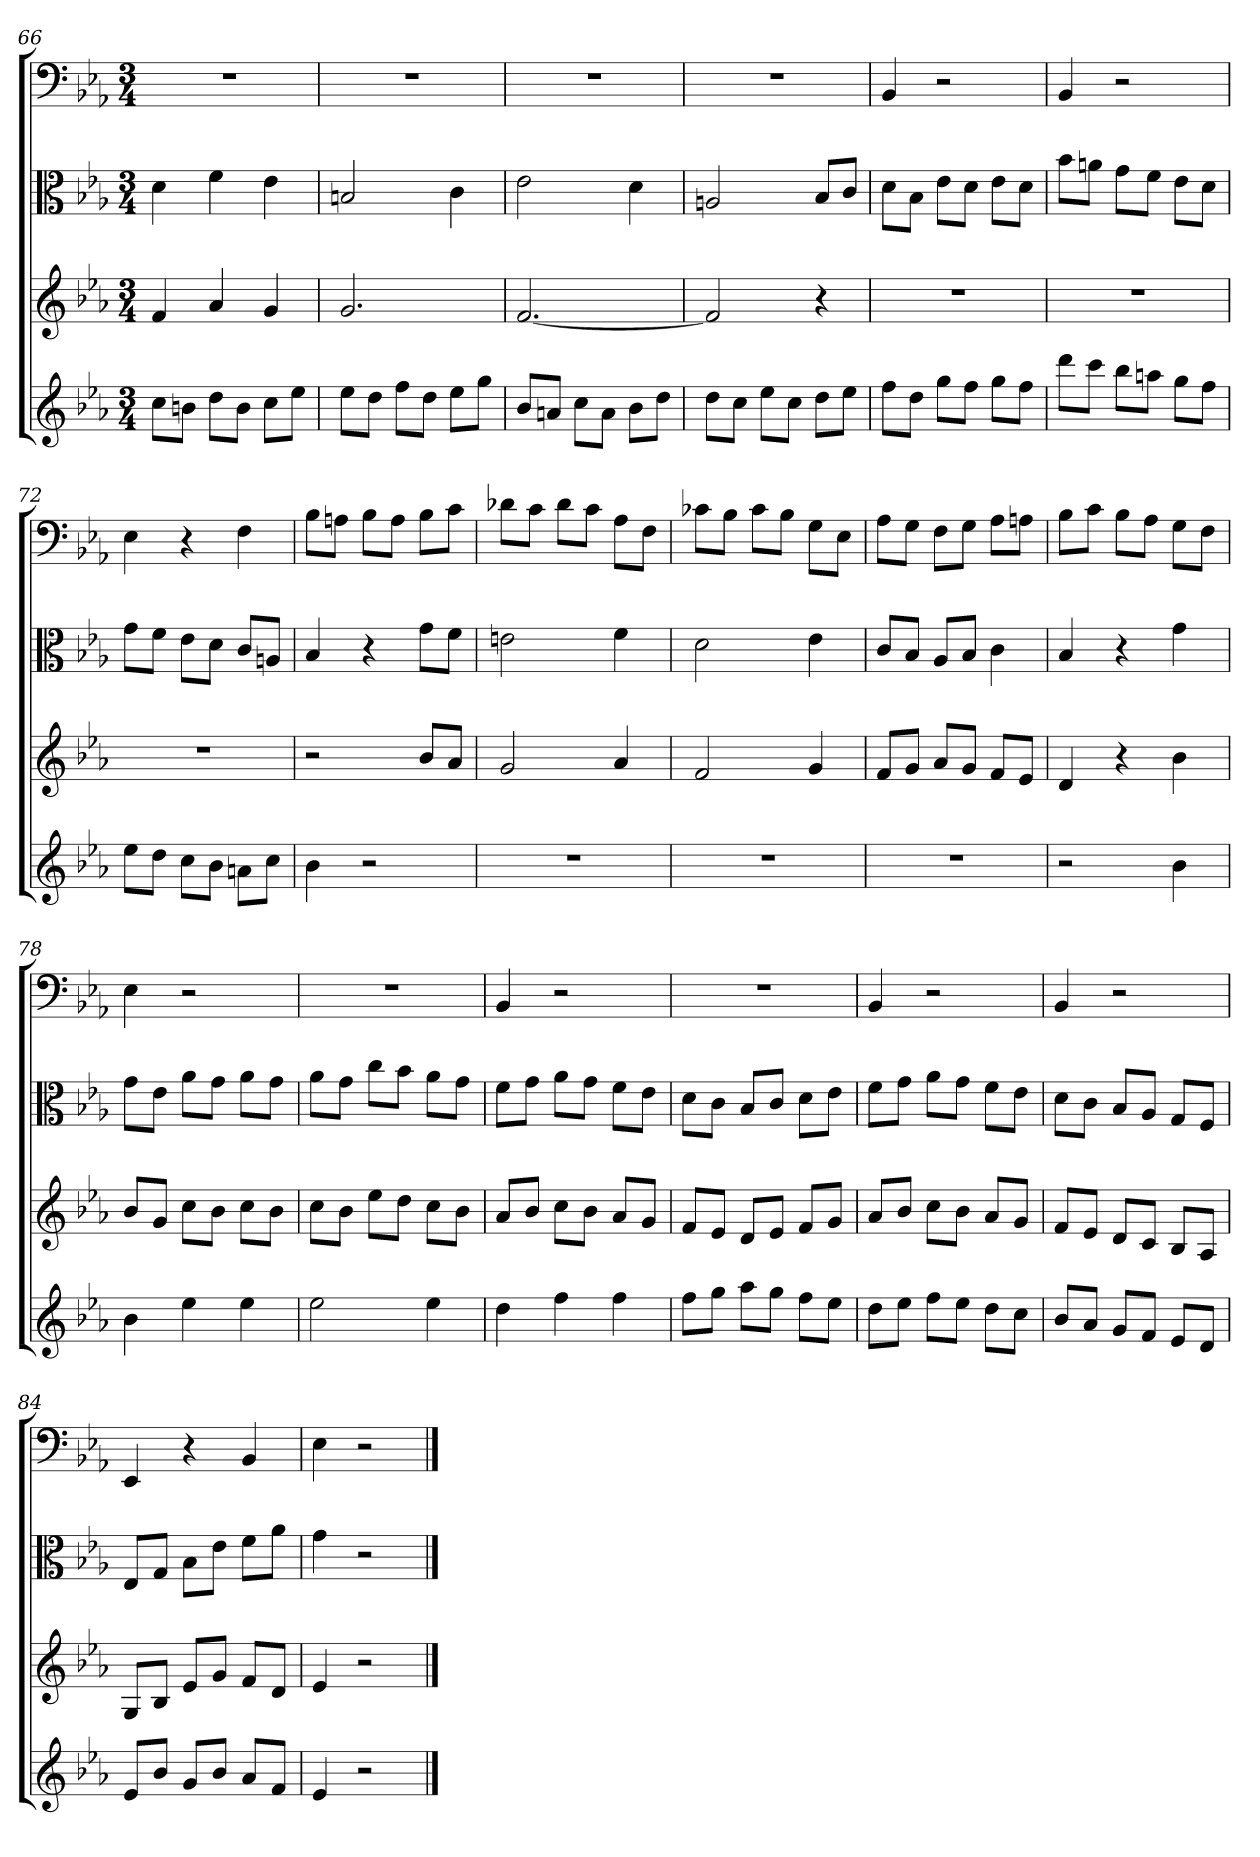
**kern	**kern	**kern	**kern
*part4	*part3	*part2	*part1
*staff4	*staff3	*staff2	*staff1
*	*	*clefC3	*clefF4
*k[b-e-a-]	*k[b-e-a-]	*k[b-e-a-]	*k[b-e-a-]
*E-:	*E-:	*E-:	*E-:
*M3/4	*M3/4	*M3/4	*M3/4
=66	=66	=66	=66
8ccL	4f	4d	2.r
8bnJ	.	.	.
8ddL	4a-	4f	.
8bJ	.	.	.
8ccL	4g	4e-	.
8ee-J	.	.	.
=67	=67	=67	=67
8ee-L	2.g	2Bn	2.r
8ddJ	.	.	.
8ffL	.	.	.
8ddJ	.	.	.
8ee-L	.	4c	.
8ggJ	.	.	.
=68	=68	=68	=68
8b-L	[2.f	2e-	2.r
8anJ	.	.	.
8ccL	.	.	.
8aJ	.	.	.
8b-L	.	4d	.
8ddJ	.	.	.
=69	=69	=69	=69
8ddL	2f]	2An	2.r
8ccJ	.	.	.
8ee-L	.	.	.
8ccJ	.	.	.
8ddL	4r	8B-/L	.
8ee-J	.	8c/J	.
=70	=70	=70	=70
8ffL	2.r	8d\L	4BB-
8ddJ	.	8B-\J	.
8ggL	.	8e-\L	2r
8ffJ	.	8d\J	.
8ggL	.	8e-\L	.
8ffJ	.	8d\J	.
=71	=71	=71	=71
8dddL	2.r	8b-\L	4BB-
8cccJ	.	8an\J	.
8bb-L	.	8g\L	2r
8aanJ	.	8f\J	.
8ggL	.	8e-\L	.
8ffJ	.	8d\J	.
=72	=72	=72	=72
8ee-L	2.r	8g\L	4E-
8ddJ	.	8f\J	.
8ccL	.	8e-\L	4r
8b-J	.	8d\J	.
8anL	.	8c/L	4F
8ccJ	.	8An/J	.
=73	=73	=73	=73
4b-	2r	4B-	8B-\L
.	.	.	8An\J
2r	.	4r	8B-\L
.	.	.	8A\J
.	8b-L	8g\L	8B-\L
.	8a-J	8f\J	8c\J
=74	=74	=74	=74
2.r	2g	2en	8d-X\L
.	.	.	8c\J
.	.	.	8d-\L
.	.	.	8c\J
.	4a-	4f	8A-\L
.	.	.	8F\J
=75	=75	=75	=75
2.r	2f	2d	8c-X\L
.	.	.	8B-\J
.	.	.	8c-\L
.	.	.	8B-\J
.	4g	4e-	8G\L
.	.	.	8E-\J
=76	=76	=76	=76
2.r	8fL	8c/L	8A-\L
.	8gJ	8B-/J	8G\J
.	8a-L	8A-/L	8F\L
.	8gJ	8B-/J	8G\J
.	8fL	4c	8A-\L
.	8e-J	.	8An\J
=77	=77	=77	=77
2r	4d	4B-	8B-\L
.	.	.	8c\J
.	4r	4r	8B-\L
.	.	.	8A-\J
4b-	4b-	4g	8G\L
.	.	.	8F\J
=78	=78	=78	=78
4b-	8b-L	8g\L	4E-
.	8gJ	8e-\J	.
4ee-	8ccL	8a-\L	2r
.	8b-J	8g\J	.
4ee-	8ccL	8a-\L	.
.	8b-J	8g\J	.
=79	=79	=79	=79
2ee-	8ccL	8a-\L	2.r
.	8b-J	8g\J	.
.	8ee-L	8cc\L	.
.	8ddJ	8b-\J	.
4ee-	8ccL	8a-\L	.
.	8b-J	8g\J	.
=80	=80	=80	=80
4dd	8a-L	8f\L	4BB-
.	8b-J	8g\J	.
4ff	8ccL	8a-\L	2r
.	8b-J	8g\J	.
4ff	8a-L	8f\L	.
.	8gJ	8e-\J	.
=81	=81	=81	=81
8ffL	8fL	8d\L	2.r
8ggJ	8e-J	8c\J	.
8aa-L	8dL	8B-/L	.
8ggJ	8e-J	8c/J	.
8ffL	8fL	8d\L	.
8ee-J	8gJ	8e-\J	.
=82	=82	=82	=82
8ddL	8a-L	8f\L	4BB-
8ee-J	8b-J	8g\J	.
8ffL	8ccL	8a-\L	2r
8ee-J	8b-J	8g\J	.
8ddL	8a-L	8f\L	.
8ccJ	8gJ	8e-\J	.
=83	=83	=83	=83
8b-L	8fL	8d\L	4BB-
8a-J	8e-J	8c\J	.
8gL	8dL	8B-/L	2r
8fJ	8cJ	8A-/J	.
8e-L	8B-L	8G/L	.
8dJ	8A-J	8F/J	.
=84	=84	=84	=84
8e-L	8GL	8E-/L	4EE-
8b-J	8B-J	8G/J	.
8gL	8e-L	8B-\L	4r
8b-J	8gJ	8e-\J	.
8a-L	8fL	8f\L	4BB-
8fJ	8dJ	8a-\J	.
=85	=85	=85	=85
4e-	4e-	4g	4E-
2r	2r	2r	2r
==	==	==	==
*-	*-	*-	*-
